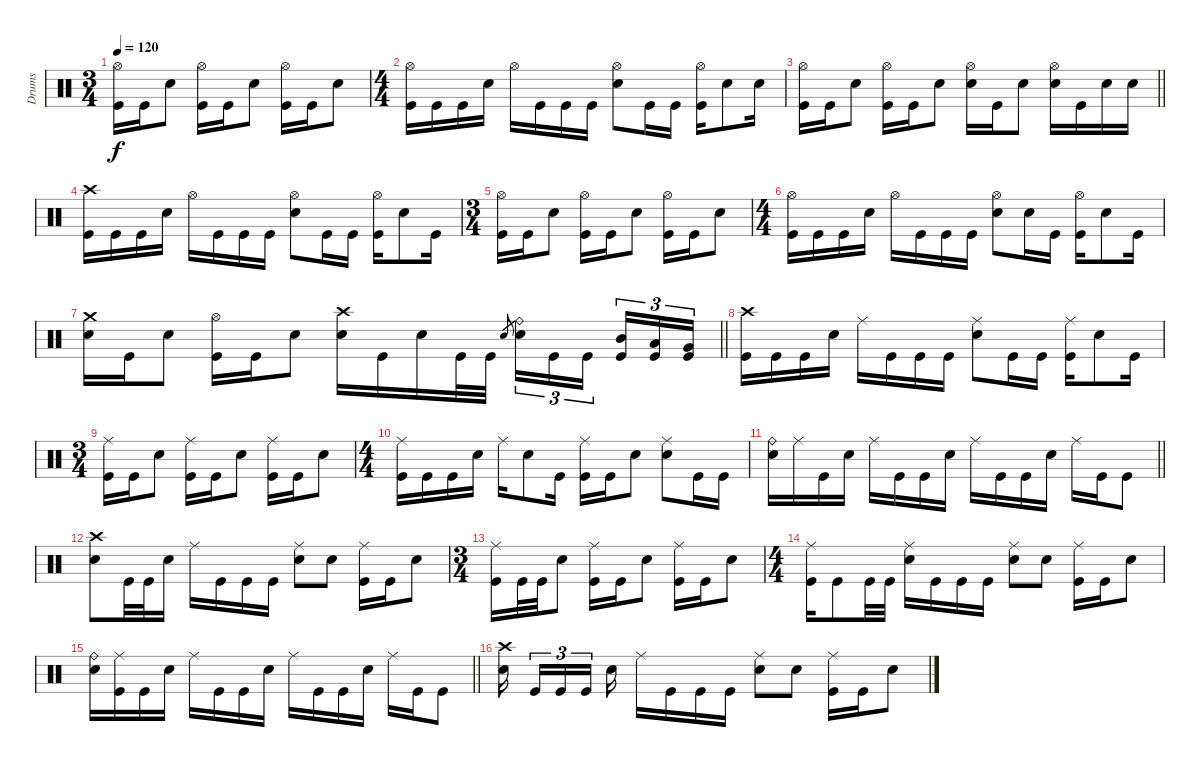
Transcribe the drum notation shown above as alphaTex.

\track ("Drums" "Drums") {instrument percussion}
\staff
\articulation defaults
\ts (3 4)
\tempo 120
\clef neutral
\ks c
("Hi-Hat (open)" "Kick (hit)").16{dy f} "Kick (hit)".16 "Electric Snare (hit)".8 ("Hi-Hat (open)" "Kick (hit)").16 "Kick (hit)".16 "Electric Snare (hit)".8 ("Hi-Hat (open)" "Kick (hit)").16 "Kick (hit)".16 "Electric Snare (hit)".8 |
\ts (4 4)
("Hi-Hat (open)" "Kick (hit)").16 "Kick (hit)".16 "Kick (hit)".16 "Electric Snare (hit)".16 "Hi-Hat (open)".16 "Kick (hit)".16 "Kick (hit)".16 "Kick (hit)".16 ("Hi-Hat (open)" "Electric Snare (hit)").8 "Kick (hit)".16 "Kick (hit)".16 ("Hi-Hat (open)" "Kick (hit)").16 "Electric Snare (hit)".8 "Electric Snare (hit)".16 |
\barLineRight lightlight
("Hi-Hat (open)" "Kick (hit)").16 "Kick (hit)".16 "Electric Snare (hit)".8 ("Hi-Hat (open)" "Kick (hit)").16 "Kick (hit)".16 "Electric Snare (hit)".8 ("Hi-Hat (open)" "Electric Snare (hit)").16 "Kick (hit)".16 "Electric Snare (hit)".8 ("Hi-Hat (open)" "Electric Snare (hit)").16 "Kick (hit)".16 "Electric Snare (hit)".16 "Electric Snare (hit)".16 |
("Crash high (hit)" "Kick (hit)").16 "Kick (hit)".16 "Kick (hit)".16 "Electric Snare (hit)".16 "Hi-Hat (open)".16 "Kick (hit)".16 "Kick (hit)".16 "Kick (hit)".16 ("Hi-Hat (open)" "Electric Snare (hit)").8 "Kick (hit)".16 "Kick (hit)".16 ("Hi-Hat (open)" "Kick (hit)").16 "Electric Snare (hit)".8 "Kick (hit)".16 |
\ts (3 4)
("Hi-Hat (open)" "Kick (hit)").16 "Kick (hit)".16 "Electric Snare (hit)".8 ("Hi-Hat (open)" "Kick (hit)").16 "Kick (hit)".16 "Electric Snare (hit)".8 ("Hi-Hat (open)" "Kick (hit)").16 "Kick (hit)".16 "Electric Snare (hit)".8 |
\ts (4 4)
("Hi-Hat (open)" "Kick (hit)").16 "Kick (hit)".16 "Kick (hit)".16 "Electric Snare (hit)".16 "Hi-Hat (open)".16 "Kick (hit)".16 "Kick (hit)".16 "Kick (hit)".16 ("Hi-Hat (open)" "Electric Snare (hit)").8 "Electric Snare (hit)".16 "Kick (hit)".16 ("Hi-Hat (open)" "Kick (hit)").16 "Electric Snare (hit)".8 "Kick (hit)".16 |
\barLineRight lightlight
("Crash medium (hit)" "Electric Snare (hit)").16 "Kick (hit)".16 "Electric Snare (hit)".8 ("Hi-Hat (open)" "Kick (hit)").16 "Kick (hit)".16 "Electric Snare (hit)".8 ("Crash high (hit)" "Electric Snare (hit)").16 "Kick (hit)".16 "Electric Snare (hit)".16 "Kick (hit)".32 "Kick (hit)".32 "Electric Snare (hit)".8{gr} ("Ride (bell)" "Electric Snare (hit)").16{tu (3 2)} "Kick (hit)".16{tu (3 2)} "Kick (hit)".16{tu (3 2) beam splitsecondary} ("Mid Tom (hit)" "Kick (hit)").16{tu (3 2)} ("Low Tom (hit)" "Kick (hit)").16{tu (3 2)} ("Very Low Tom (hit)" "Kick (hit)").16{tu (3 2)} |
\section ("" "")
("Crash high (hit)" "Kick (hit)").16 "Kick (hit)".16 "Kick (hit)".16 "Electric Snare (hit)".16 "Ride (middle)".16 "Kick (hit)".16 "Kick (hit)".16 "Kick (hit)".16 ("Ride (middle)" "Electric Snare (hit)").8 "Kick (hit)".16 "Kick (hit)".16 ("Ride (middle)" "Kick (hit)").16 "Electric Snare (hit)".8 "Kick (hit)".16 |
\ts (3 4)
("Ride (middle)" "Kick (hit)").16 "Kick (hit)".16 "Electric Snare (hit)".8 ("Ride (middle)" "Kick (hit)").16 "Kick (hit)".16 "Electric Snare (hit)".8 ("Ride (middle)" "Kick (hit)").16 "Kick (hit)".16 "Electric Snare (hit)".8 |
\ts (4 4)
("Ride (middle)" "Kick (hit)").16 "Kick (hit)".16 "Kick (hit)".16 "Electric Snare (hit)".16 "Ride (middle)".16 "Electric Snare (hit)".8 "Kick (hit)".16 ("Ride (middle)" "Kick (hit)").16 "Kick (hit)".16 "Electric Snare (hit)".8 ("Ride (middle)" "Electric Snare (hit)").8 "Kick (hit)".16 "Kick (hit)".16 |
\barLineRight lightlight
("Ride (bell)" "Electric Snare (hit)").16 "Ride (middle)".16 "Kick (hit)".16 "Electric Snare (hit)".16 "Ride (middle)".16 "Kick (hit)".16 "Kick (hit)".16 "Electric Snare (hit)".16 "Ride (middle)".16 "Kick (hit)".16 "Kick (hit)".16 "Electric Snare (hit)".16 "Ride (middle)".16 "Kick (hit)".16 "Kick (hit)".8 |
("Crash high (hit)" "Electric Snare (hit)").8 "Kick (hit)".32 "Kick (hit)".32 "Electric Snare (hit)".16 "Ride (middle)".16 "Kick (hit)".16 "Kick (hit)".16 "Kick (hit)".16 ("Ride (middle)" "Electric Snare (hit)").8 "Electric Snare (hit)".8 ("Ride (middle)" "Kick (hit)").16 "Kick (hit)".16 "Electric Snare (hit)".8 |
\ts (3 4)
("Ride (middle)" "Kick (hit)").16 "Kick (hit)".32 "Kick (hit)".32 "Electric Snare (hit)".8 ("Ride (middle)" "Kick (hit)").16 "Kick (hit)".16 "Electric Snare (hit)".8 ("Ride (middle)" "Kick (hit)").16 "Kick (hit)".16 "Electric Snare (hit)".8 |
\ts (4 4)
("Ride (middle)" "Kick (hit)").16 "Kick (hit)".8 "Kick (hit)".32 "Kick (hit)".32 ("Ride (middle)" "Electric Snare (hit)").16 "Kick (hit)".16 "Kick (hit)".16 "Kick (hit)".16 ("Ride (middle)" "Electric Snare (hit)").8 "Electric Snare (hit)".8 ("Ride (middle)" "Kick (hit)").16 "Kick (hit)".16 "Electric Snare (hit)".8 |
\barLineRight lightlight
("Ride (bell)" "Electric Snare (hit)").16 ("Ride (middle)" "Kick (hit)").16 "Kick (hit)".16 "Electric Snare (hit)".16 "Ride (middle)".16 "Kick (hit)".16 "Kick (hit)".16 "Electric Snare (hit)".16 "Ride (middle)".16 "Kick (hit)".16 "Kick (hit)".16 "Electric Snare (hit)".16 "Ride (middle)".16 "Kick (hit)".16 "Kick (hit)".8 |
("Crash high (hit)" "Electric Snare (hit)").16{beam splitsecondary} "Kick (hit)".16{tu (3 2)} "Kick (hit)".16{tu (3 2)} "Kick (hit)".16{tu (3 2) beam splitsecondary} "Electric Snare (hit)".16 "Ride (middle)".16 "Kick (hit)".16 "Kick (hit)".16 "Kick (hit)".16 ("Ride (middle)" "Electric Snare (hit)").8 "Electric Snare (hit)".8 ("Ride (middle)" "Kick (hit)").16 "Kick (hit)".16 "Electric Snare (hit)".8
